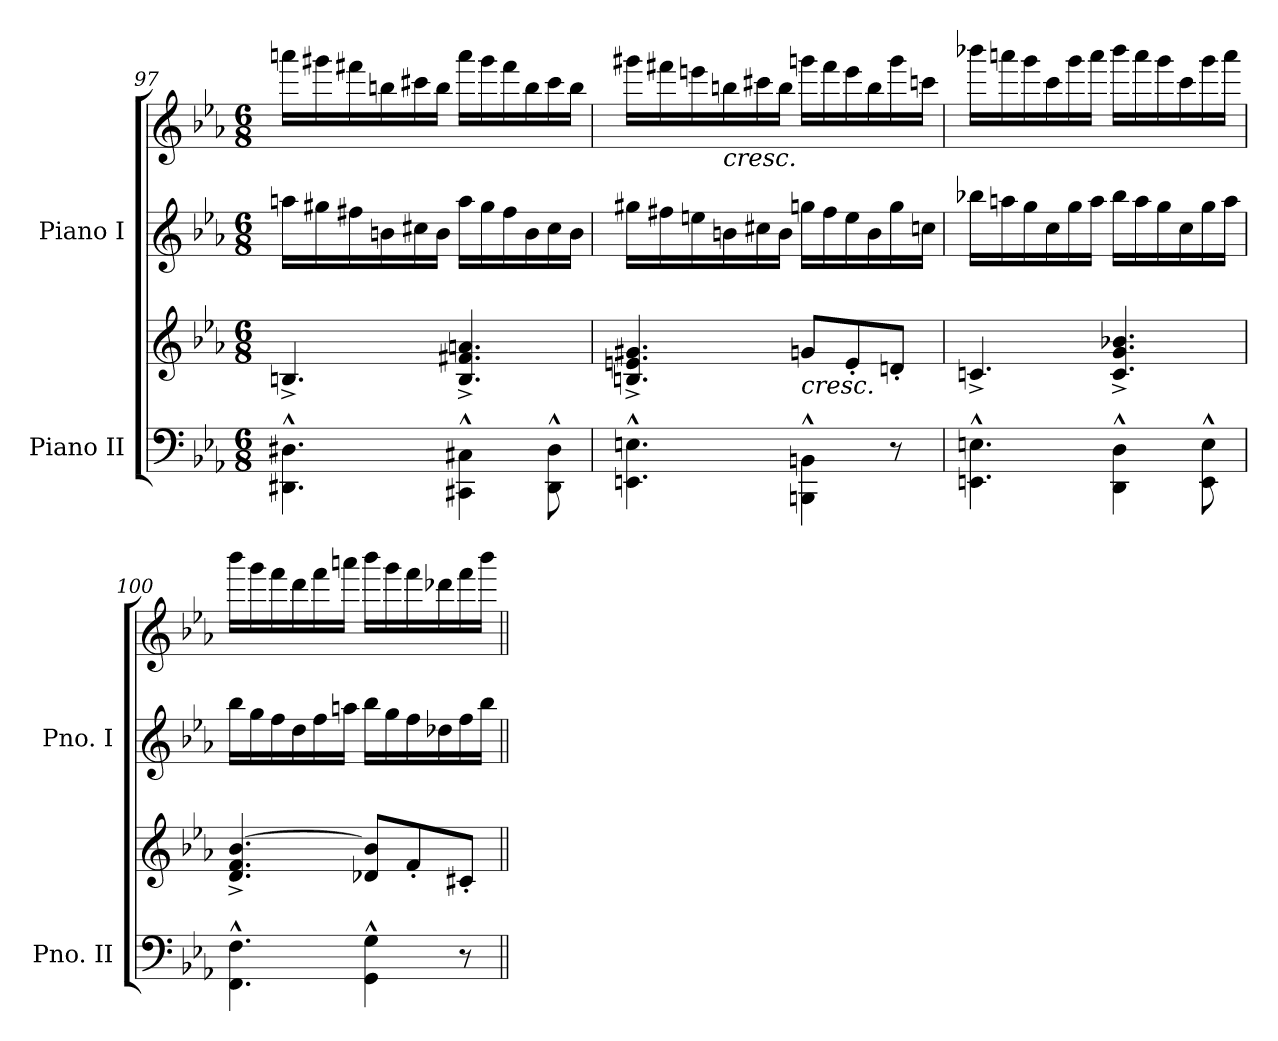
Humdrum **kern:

**kern	**kern	**kern	**kern
*part2	*part2	*part1	*part1
*staff4	*staff3	*staff2	*staff1
*I"Piano II	*	*I"Piano I	*
*I'Pno. II	*	*I'Pno. I	*
*clefF4	*clefG2	*clefG2	*clefG2
*k[b-e-a-]	*k[b-e-a-]	*k[b-e-a-]	*k[b-e-a-]
*M6/8	*M6/8	*M6/8	*M6/8
=97	=97	=97	=97
4.DD#X\^^ 4.D#X\^^	4.Bn^/	16aan\LL	16aaan\LL
.	.	16gg#X\	16ggg#X\
.	.	16ff#X\	16fff#X\
.	.	16bn\	16bbn\
.	.	16cc#X\	16ccc#X\
.	.	16b\JJ	16bb\JJ
4CC#X\^^ 4C#X\^^	4.B/^ 4.f#X/^ 4.an/^	16aa\LL	16aaa\LL
.	.	16gg#\	16ggg#\
.	.	16ff#\	16fff#\
.	.	16b\	16bb\
8DD#\^^ 8D#\^^	.	16cc#\	16ccc#\
.	.	16b\JJ	16bb\JJ
=98	=98	=98	=98
4.EEn\^^ 4.En\^^	4.Bn/^ 4.en/^ 4.g#X/^	16gg#X\LL	16ggg#X\LL
.	.	16ff#X\	16fff#X\
.	.	16een\	16eeen\
!	!	!	!LO:TX:b:i:t=cresc.
.	.	16bn\	16bbn\
.	.	16cc#X\	16ccc#X\
.	.	16b\JJ	16bb\JJ
!	!LO:TX:b:i:t=cresc.	!	!
4BBBn\^^ 4BBn\^^	8gn/L	16ggn\LL	16gggn\LL
.	.	16ff#\	16fff#\
.	8e'/	16ee\	16eee\
.	.	16b\	16bb\
8r	8dn'/J	16gg\	16ggg\
.	.	16ccn\JJ	16cccn\JJ
!!LO:LB:g=z
=99	=99	=99	=99
4.EEn\^^ 4.En\^^	4.cn^/	16bb-X\LL	16bbb-X\LL
.	.	16aan\	16aaan\
.	.	16gg\	16ggg\
.	.	16cc\	16ccc\
.	.	16gg\	16ggg\
.	.	16aa\JJ	16aaa\JJ
4DD\^^ 4D\^^	4.c/^ 4.g/^ 4.b-X/^	16bb-\LL	16bbb-\LL
.	.	16aa\	16aaa\
.	.	16gg\	16ggg\
.	.	16cc\	16ccc\
8EE\^^ 8E\^^	.	16gg\	16ggg\
.	.	16aa\JJ	16aaa\JJ
=100	=100	=100	=100
4.FF\^^ 4.F\^^	4.d/^ 4.f/^ [4.b-/^	16bb-\LL	16bbb-\LL
.	.	16gg\	16ggg\
.	.	16ff\	16fff\
.	.	16dd\	16ddd\
.	.	16ff\	16fff\
.	.	16aan\JJ	16aaan\JJ
4GG\^^ 4G\^^	8d-X/ 8b-/]L	16bb-\LL	16bbb-\LL
.	.	16gg\	16ggg\
.	8f'/	16ff\	16fff\
*	*	*	*MM100
.	.	16dd-X\	16ddd-X\
8r	8c#X'/J	16ff\	16fff\
.	.	16bb-\JJ	16bbb-\JJ
=||	=||	=||	=||
*-	*-	*-	*-
